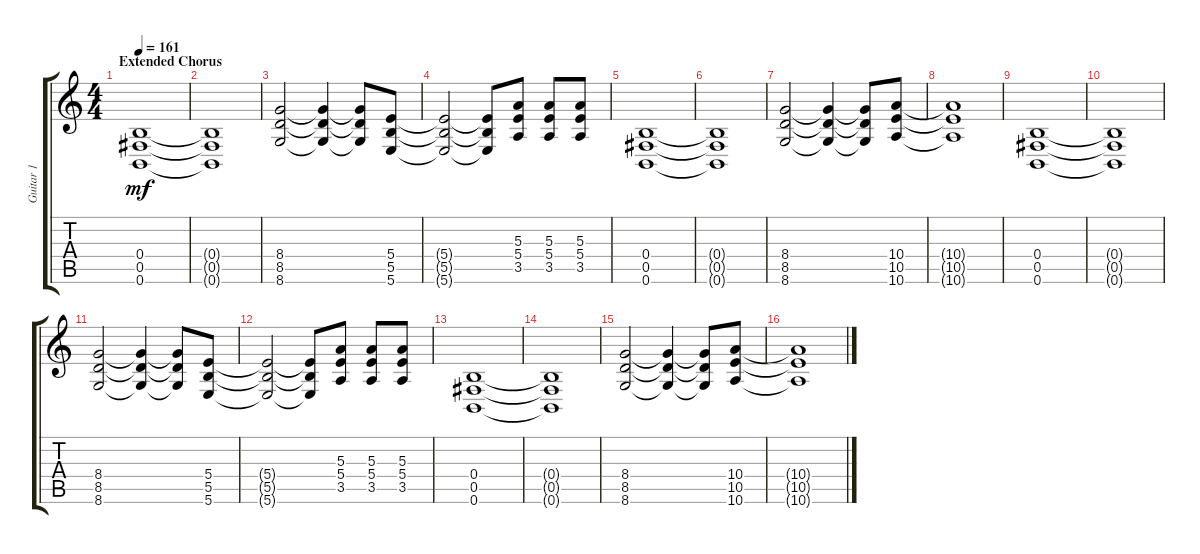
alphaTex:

\track ("Guitar 1" "Guitar 1") {instrument distortionguitar}
\staff {score tabs}
\tuning (Db4 Ab3 E3 B2 Gb2 B1) {hide}
\ts (4 4)
\section ("" "Extended Chorus")
\tempo 161
\clef g2
\ks c
(0.4 0.5 0.6).1{dy mf} |
(0.4{t} 0.5{t} 0.6{t}).1 |
(8.4 8.5 8.6).2 (8.4{t} 8.5{t} 8.6{t}).4 (8.4{t} 8.5{t} 8.6{t}).8 (5.4 5.5 5.6).8 |
(5.4{t} 5.5{t} 5.6{t}).2 (5.4{t} 5.5{t} 5.6{t}).8 (5.3 5.4 3.5).8 (5.3 5.4 3.5).8 (5.3 5.4 3.5).8 |
(0.4 0.5 0.6).1 |
(0.4{t} 0.5{t} 0.6{t}).1 |
(8.4 8.5 8.6).2 (8.4{t} 8.5{t} 8.6{t}).4 (8.4{t} 8.5{t} 8.6{t}).8 (10.4 10.5 10.6).8 |
(10.4{t} 10.5{t} 10.6{t}).1 |
(0.4 0.5 0.6).1 |
(0.4{t} 0.5{t} 0.6{t}).1 |
(8.4 8.5 8.6).2 (8.4{t} 8.5{t} 8.6{t}).4 (8.4{t} 8.5{t} 8.6{t}).8 (5.4 5.5 5.6).8 |
(5.4{t} 5.5{t} 5.6{t}).2 (5.4{t} 5.5{t} 5.6{t}).8 (5.3 5.4 3.5).8 (5.3 5.4 3.5).8 (5.3 5.4 3.5).8 |
(0.4 0.5 0.6).1 |
(0.4{t} 0.5{t} 0.6{t}).1 |
(8.4 8.5 8.6).2 (8.4{t} 8.5{t} 8.6{t}).4 (8.4{t} 8.5{t} 8.6{t}).8 (10.4 10.5 10.6).8 |
(10.4{t} 10.5{t} 10.6{t}).1
